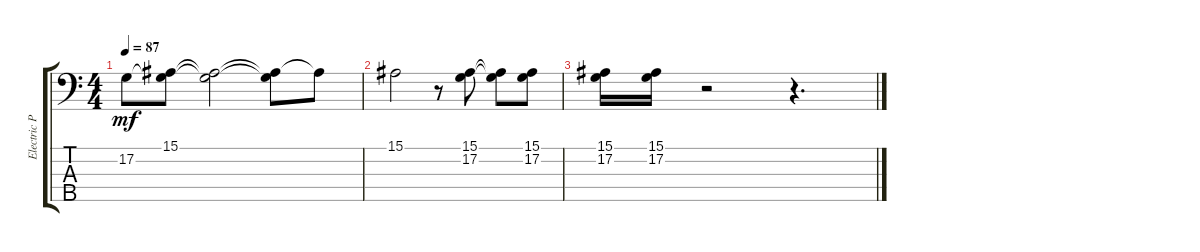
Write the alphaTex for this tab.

\track ("Electric Piano 2 (Staff 2)" "Electric P") {instrument electricpiano2}
\staff {score tabs}
\tuning (G2 D2 A1 E1 B0) {hide}
\ts (4 4)
\tempo 87
\clef f4
\ks aminor
17.2.8{dy mf} (15.1 17.2{t}).8 (15.1{t} 17.2{t}).2 (15.1{t} 17.2{t}).8 15.1{t}.8 |
15.1.2 r.8 (15.1 17.2).8 (15.1{t} 17.2{t}).8 (15.1 17.2).8 |
(15.1 17.2).16 (15.1 17.2).16 r.2 r.4{d}
